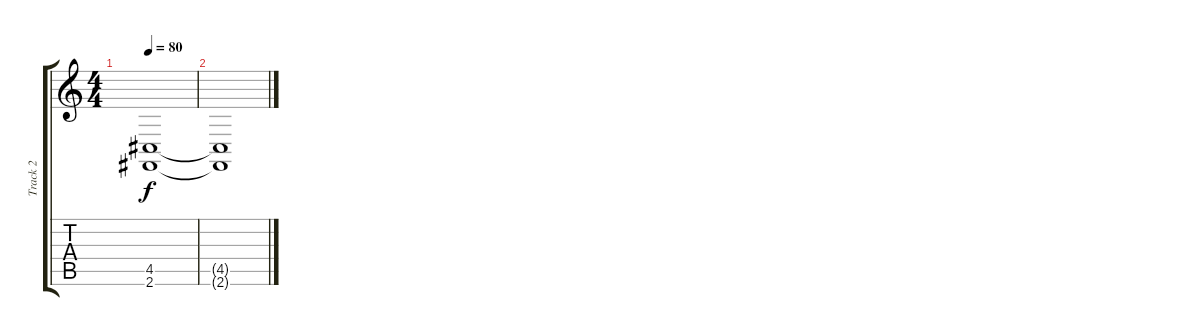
\track ("Track 2" "Track 2") {instrument stringensemble1}
\staff {score tabs}
\tuning (E4 B3 G3 D3 A2 E2) {hide}
\ts (4 4)
\tempo 80
\clef g2
\ks c
(4.5 2.6).1{dy f} |
(4.5{t} 2.6{t}).1
